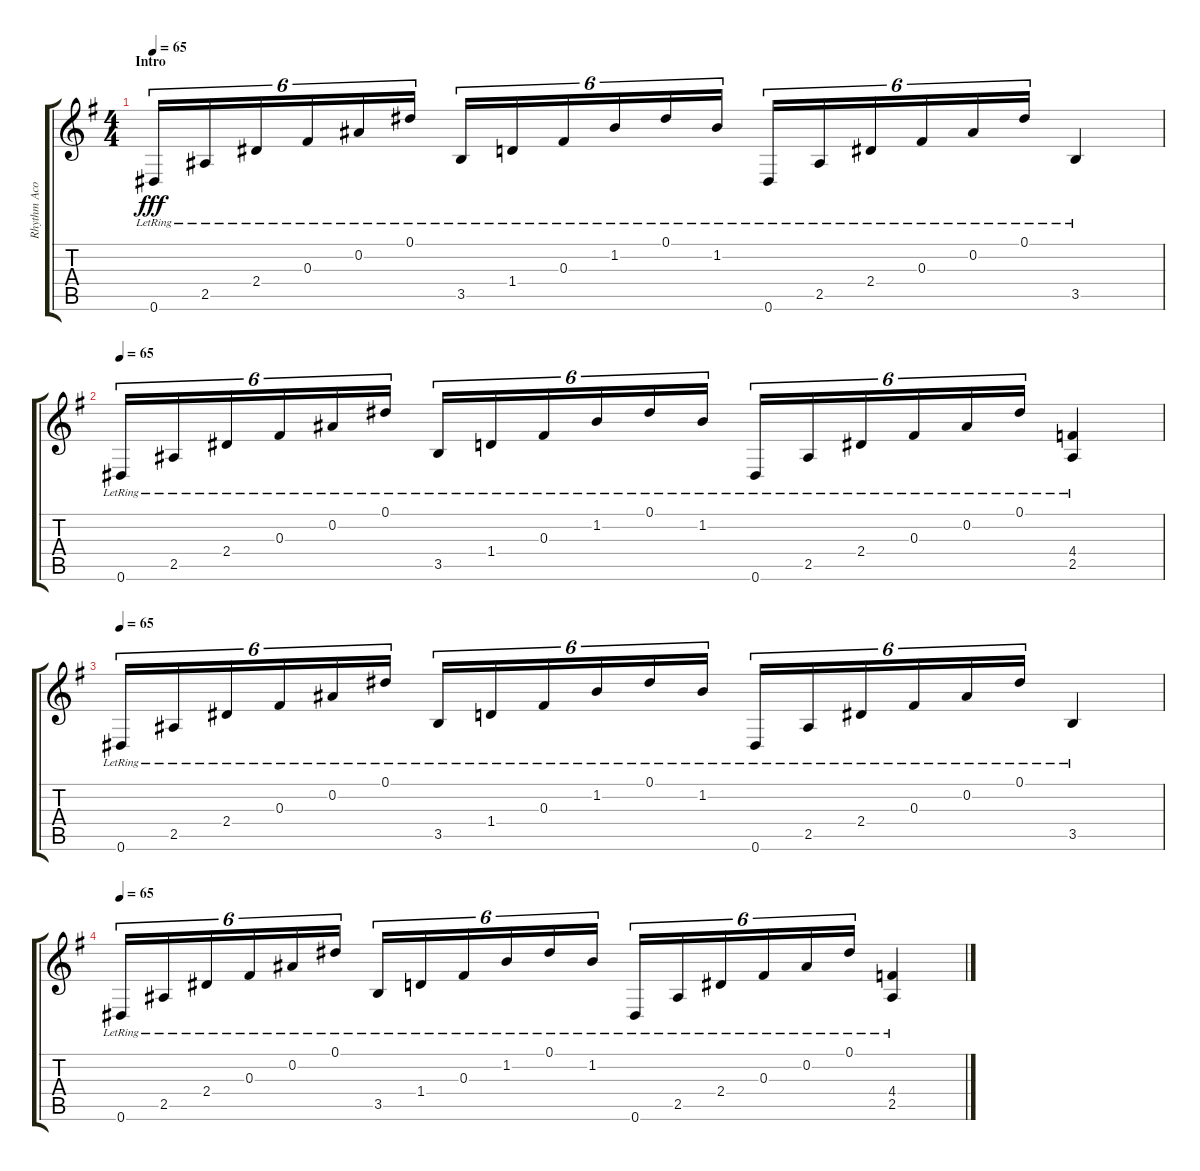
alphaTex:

\track ("Rhythm Acoustic" "Rhythm Aco") {instrument acousticguitarsteel}
\staff {score tabs}
\tuning (Eb4 Bb3 Gb3 Db3 Ab2 Eb2) {hide}
\ts (4 4)
\section ("" "Intro")
\tempo 65
\clef g2
\ks g
0.6{lr}.16{tu (6 4) dy fff balance 0 instrument acousticguitarsteel} 2.5{lr}.16{tu (6 4)} 2.4{lr}.16{tu (6 4)} 0.3{lr}.16{tu (6 4)} 0.2{lr}.16{tu (6 4)} 0.1{lr}.16{tu (6 4)} 3.5{lr}.16{tu (6 4)} 1.4{lr}.16{tu (6 4)} 0.3{lr}.16{tu (6 4)} 1.2{lr}.16{tu (6 4)} 0.1{lr}.16{tu (6 4)} 1.2{lr}.16{tu (6 4)} 0.6{lr}.16{tu (6 4)} 2.5{lr}.16{tu (6 4)} 2.4{lr}.16{tu (6 4)} 0.3{lr}.16{tu (6 4)} 0.2{lr}.16{tu (6 4)} 0.1{lr}.16{tu (6 4)} 3.5{lr}.4 |
\tempo 65
0.6{lr}.16{tu (6 4)} 2.5{lr}.16{tu (6 4)} 2.4{lr}.16{tu (6 4)} 0.3{lr}.16{tu (6 4)} 0.2{lr}.16{tu (6 4)} 0.1{lr}.16{tu (6 4)} 3.5{lr}.16{tu (6 4)} 1.4{lr}.16{tu (6 4)} 0.3{lr}.16{tu (6 4)} 1.2{lr}.16{tu (6 4)} 0.1{lr}.16{tu (6 4)} 1.2{lr}.16{tu (6 4)} 0.6{lr}.16{tu (6 4)} 2.5{lr}.16{tu (6 4)} 2.4{lr}.16{tu (6 4)} 0.3{lr}.16{tu (6 4)} 0.2{lr}.16{tu (6 4)} 0.1{lr}.16{tu (6 4)} (4.4{lr} 2.5{lr}).4 |
\tempo 65
0.6{lr}.16{tu (6 4)} 2.5{lr}.16{tu (6 4)} 2.4{lr}.16{tu (6 4)} 0.3{lr}.16{tu (6 4)} 0.2{lr}.16{tu (6 4)} 0.1{lr}.16{tu (6 4)} 3.5{lr}.16{tu (6 4)} 1.4{lr}.16{tu (6 4)} 0.3{lr}.16{tu (6 4)} 1.2{lr}.16{tu (6 4)} 0.1{lr}.16{tu (6 4)} 1.2{lr}.16{tu (6 4)} 0.6{lr}.16{tu (6 4)} 2.5{lr}.16{tu (6 4)} 2.4{lr}.16{tu (6 4)} 0.3{lr}.16{tu (6 4)} 0.2{lr}.16{tu (6 4)} 0.1{lr}.16{tu (6 4)} 3.5{lr}.4 |
\tempo 65
0.6{lr}.16{tu (6 4)} 2.5{lr}.16{tu (6 4)} 2.4{lr}.16{tu (6 4)} 0.3{lr}.16{tu (6 4)} 0.2{lr}.16{tu (6 4)} 0.1{lr}.16{tu (6 4)} 3.5{lr}.16{tu (6 4)} 1.4{lr}.16{tu (6 4)} 0.3{lr}.16{tu (6 4)} 1.2{lr}.16{tu (6 4)} 0.1{lr}.16{tu (6 4)} 1.2{lr}.16{tu (6 4)} 0.6{lr}.16{tu (6 4)} 2.5{lr}.16{tu (6 4)} 2.4{lr}.16{tu (6 4)} 0.3{lr}.16{tu (6 4)} 0.2{lr}.16{tu (6 4)} 0.1{lr}.16{tu (6 4)} (4.4{lr} 2.5{lr}).4
